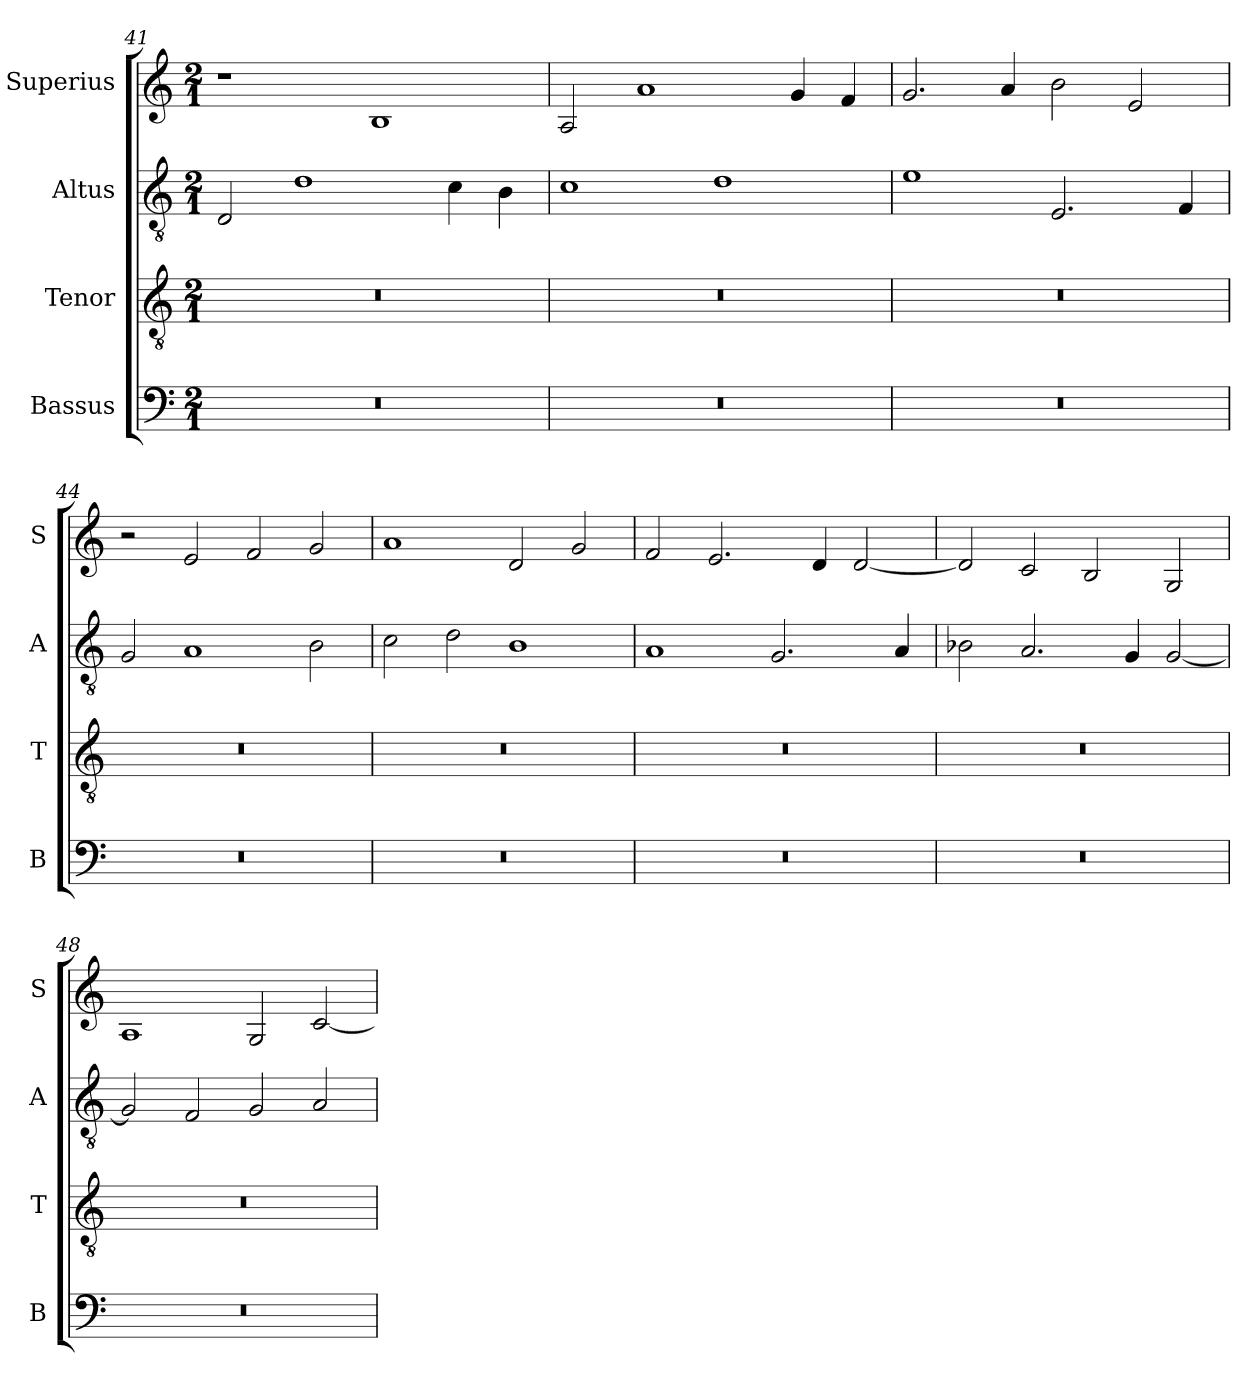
**kern	**kern	**kern	**kern
*part4	*part3	*part2	*part1
*staff4	*staff3	*staff2	*staff1
*I"Bassus	*I"Tenor	*I"Altus	*I"Superius
*I'B	*I'T	*I'A	*I'S
*clefF4	*clefGv2	*clefGv2	*clefG2
*k[]	*k[]	*k[]	*k[]
*M2/1	*M2/1	*M2/1	*M2/1
=41	=41	=41	=41
0r	0r	2D/	1r
.	.	1d	.
.	.	.	1B
.	.	4c\	.
.	.	4B\	.
=42	=42	=42	=42
0r	0r	1c	2A/
.	.	.	1a
.	.	1d	.
.	.	.	4g/
.	.	.	4f/
=43	=43	=43	=43
0r	0r	1e	2.g/
.	.	.	4a/
.	.	2.E/	2b\
.	.	.	2e/
.	.	4F/	.
=44	=44	=44	=44
0r	0r	2G/	2r
.	.	1A	2e/
.	.	.	2f/
.	.	2B\	2g/
=45	=45	=45	=45
0r	0r	2c\	1a
.	.	2d\	.
.	.	1B	2d/
.	.	.	2g/
=46	=46	=46	=46
0r	0r	1A	2f/
.	.	.	2.e/
.	.	2.G/	.
.	.	.	4d/
.	.	.	[2d/
.	.	4A/	.
=47	=47	=47	=47
0r	0r	2B-X\	2d/]
.	.	2.A/	2c/
.	.	.	2B/
.	.	4G/	.
.	.	[2G/	2G/
=48	=48	=48	=48
0r	0r	2G/]	1A
.	.	2F/	.
.	.	2G/	2G/
.	.	2A/	[2c/
=	=	=	=
*-	*-	*-	*-
